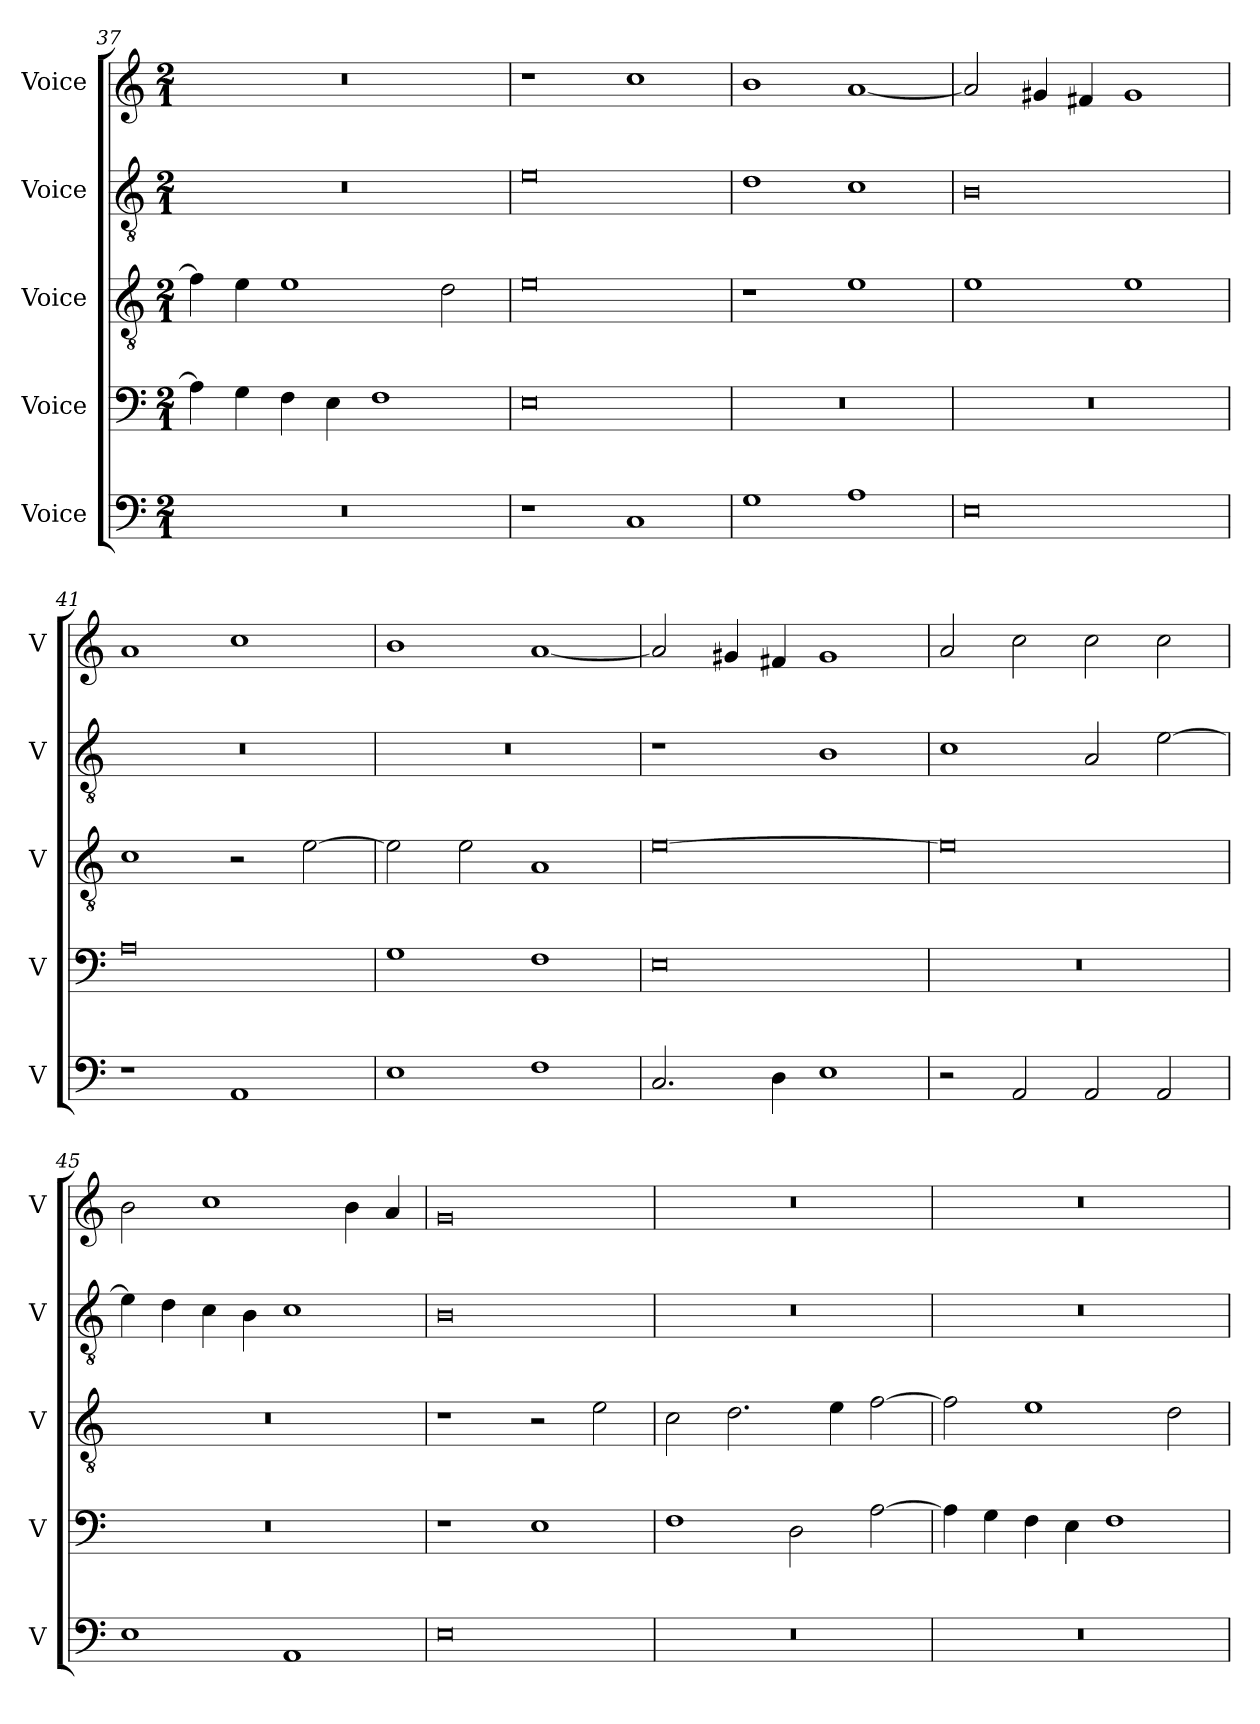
**kern	**kern	**kern	**kern	**kern
*part5	*part4	*part3	*part2	*part1
*staff5	*staff4	*staff3	*staff2	*staff1
*I"Voice	*I"Voice	*I"Voice	*I"Voice	*I"Voice
*I'V	*I'V	*I'V	*I'V	*I'V
*clefF4	*clefF4	*clefGv2	*clefGv2	*clefG2
*k[]	*k[]	*k[]	*k[]	*k[]
*M2/1	*M2/1	*M2/1	*M2/1	*M2/1
=37	=37	=37	=37	=37
0r	4A\]	4f\]	0r	0r
.	4G\	4e\	.	.
.	4F\	1e	.	.
.	4E\	.	.	.
.	1F	.	.	.
.	.	2d\	.	.
=38	=38	=38	=38	=38
1r	0E	0e	0e	1r
1C	.	.	.	1cc
=39	=39	=39	=39	=39
1G	0r	1r	1d	1b
1A	.	1e	1c	[1a
!!LO:PB:g=z
=40	=40	=40	=40	=40
0E	0r	1e	0B	2a/]
.	.	.	.	4g#X/
.	.	.	.	4f#X/
.	.	1e	.	1g#
=41	=41	=41	=41	=41
1r	0A	1c	0r	1a
1AA	.	2r	.	1cc
.	.	[2e\	.	.
=42	=42	=42	=42	=42
1E	1G	2e\]	0r	1b
.	.	2e\	.	.
1F	1F	1A	.	[1a
=43	=43	=43	=43	=43
2.C/	0E	[0e	1r	2a/]
.	.	.	.	4g#X/
4D\	.	.	.	4f#X/
1E	.	.	1B	1g#
!!LO:LB:g=z
=44	=44	=44	=44	=44
2r	0r	0e]	1c	2a/
2AA/	.	.	.	2cc\
2AA/	.	.	2A/	2cc\
2AA/	.	.	[2e\	2cc\
=45	=45	=45	=45	=45
1E	0r	0r	4e\]	2b\
.	.	.	4d\	.
.	.	.	4c\	1cc
.	.	.	4B\	.
1AA	.	.	1c	.
.	.	.	.	4b\
.	.	.	.	4a/
=46	=46	=46	=46	=46
0E	1r	1r	0B	0g
.	1E	2r	.	.
.	.	2e\	.	.
=47	=47	=47	=47	=47
0r	1F	2c\	0r	0r
.	.	2.d\	.	.
.	2D\	.	.	.
.	.	4e\	.	.
.	[2A\	[2f\	.	.
!!LO:LB:g=z
=48	=48	=48	=48	=48
0r	4A\]	2f\]	0r	0r
.	4G\	.	.	.
.	4F\	1e	.	.
.	4E\	.	.	.
.	1F	.	.	.
.	.	2d\	.	.
=	=	=	=	=
*-	*-	*-	*-	*-
